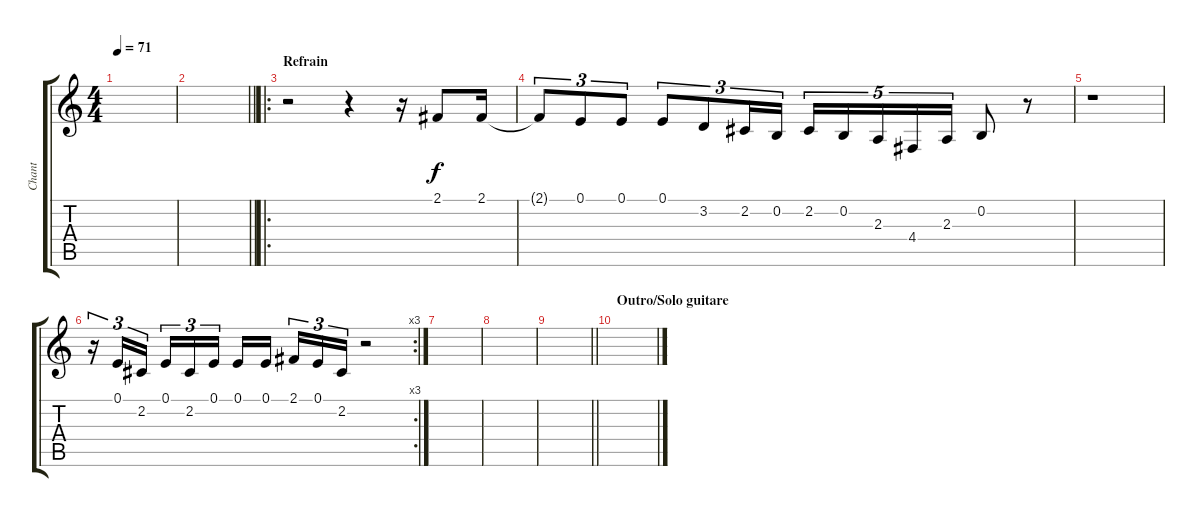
\track ("Chant" "Chant") {instrument lead6voice}
\staff {score tabs}
\tuning (E4 B3 G3 D3 A2 E2) {hide}
\ts (4 4)
\tempo 71
\clef g2
\ks c
|
\barLineRight lightlight
|
\ro
\section ("" "Refrain")
r.2 r.4 r.16 2.1.8 2.1.16 |
2.1{t}.8{tu (3 2)} 0.1.8{tu (3 2)} 0.1.8{tu (3 2)} 0.1.8{tu (3 2)} 3.2.8{tu (3 2)} 2.2.16{tu (3 2)} 0.2.16{tu (3 2)} 2.2.16{tu (5 4)} 0.2.16{tu (5 4)} 2.3.16{tu (5 4)} 4.4.16{tu (5 4)} 2.3.16{tu (5 4)} 0.2.8 r.8 |
r.1 |
\rc 3
r.16{tu (3 2)} 0.1.16{tu (3 2)} 2.2.16{tu (3 2)} 0.1.16{tu (3 2)} 2.2.16{tu (3 2)} 0.1.16{tu (3 2)} 0.1.16 0.1.16 2.1.16{tu (3 2)} 0.1.16{tu (3 2)} 2.2.16{tu (3 2)} r.2 |
|
|
\barLineRight lightlight
|
\section ("" "Outro/Solo guitare")
